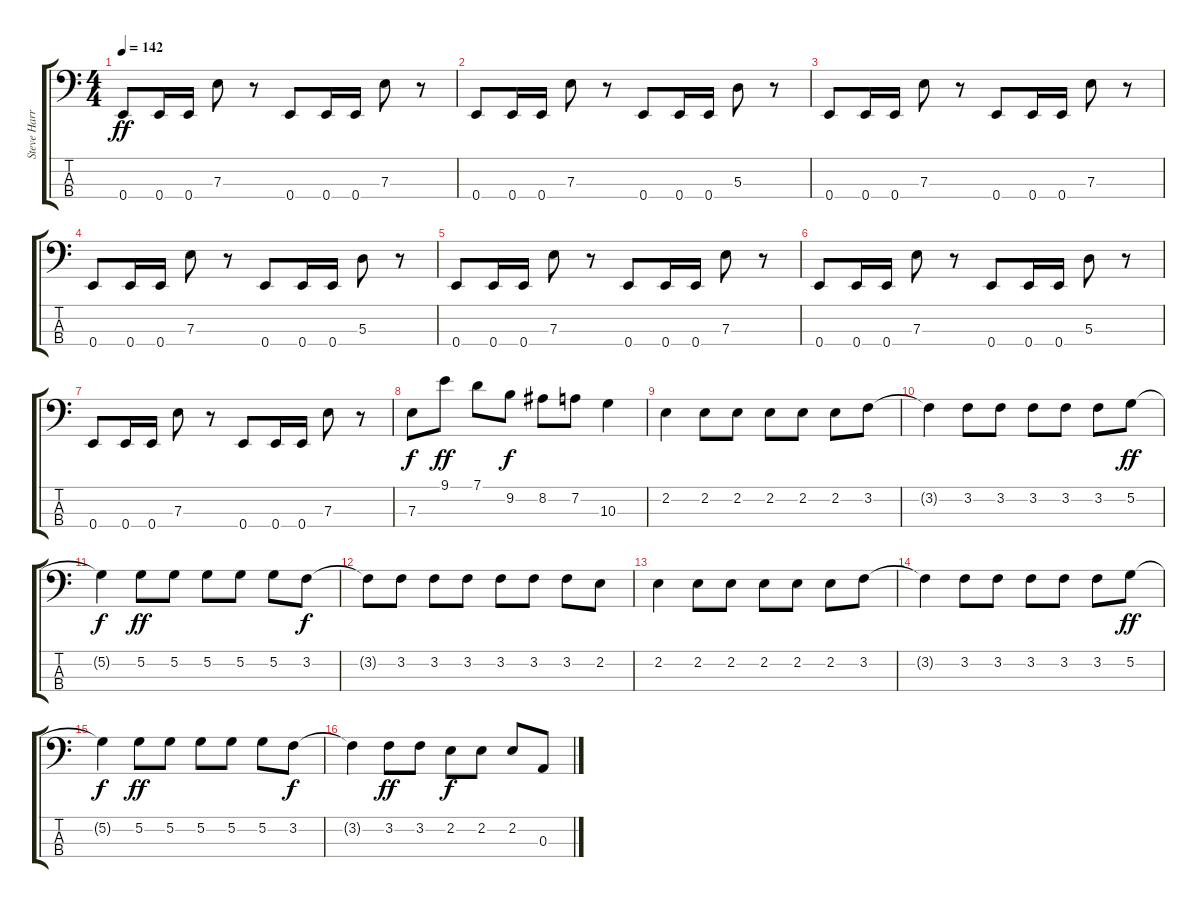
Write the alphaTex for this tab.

\track ("Steve Harris" "Steve Harr") {instrument electricbassfinger}
\staff {score tabs}
\tuning (G2 D2 A1 E1) {hide}
\ts (4 4)
\tempo 142
\clef f4
\ks c
0.4.8{dy ff} 0.4.16 0.4.16 7.3.8 r.8 0.4.8 0.4.16 0.4.16 7.3.8 r.8 |
0.4.8 0.4.16 0.4.16 7.3.8 r.8 0.4.8 0.4.16 0.4.16 5.3.8 r.8 |
0.4.8 0.4.16 0.4.16 7.3.8 r.8 0.4.8 0.4.16 0.4.16 7.3.8 r.8 |
0.4.8 0.4.16 0.4.16 7.3.8 r.8 0.4.8 0.4.16 0.4.16 5.3.8 r.8 |
0.4.8 0.4.16 0.4.16 7.3.8 r.8 0.4.8 0.4.16 0.4.16 7.3.8 r.8 |
0.4.8 0.4.16 0.4.16 7.3.8 r.8 0.4.8 0.4.16 0.4.16 5.3.8 r.8 |
0.4.8 0.4.16 0.4.16 7.3.8 r.8 0.4.8 0.4.16 0.4.16 7.3.8 r.8 |
7.3.8{dy f} 9.1.8{dy ff} 7.1.8 9.2.8{dy f} 8.2.8 7.2.8 10.3.4 |
2.2.4 2.2.8 2.2.8 2.2.8 2.2.8 2.2.8 3.2.8 |
3.2{t}.4 3.2.8 3.2.8 3.2.8 3.2.8 3.2.8 5.2.8{dy ff} |
5.2{t}.4{dy f} 5.2.8{dy ff} 5.2.8 5.2.8 5.2.8 5.2.8 3.2.8{dy f} |
3.2{t}.8 3.2.8 3.2.8 3.2.8 3.2.8 3.2.8 3.2.8 2.2.8 |
2.2.4 2.2.8 2.2.8 2.2.8 2.2.8 2.2.8 3.2.8 |
3.2{t}.4 3.2.8 3.2.8 3.2.8 3.2.8 3.2.8 5.2.8{dy ff} |
5.2{t}.4{dy f} 5.2.8{dy ff} 5.2.8 5.2.8 5.2.8 5.2.8 3.2.8{dy f} |
3.2{t}.4 3.2.8{dy ff} 3.2.8 2.2.8{dy f} 2.2.8 2.2.8 0.3.8
